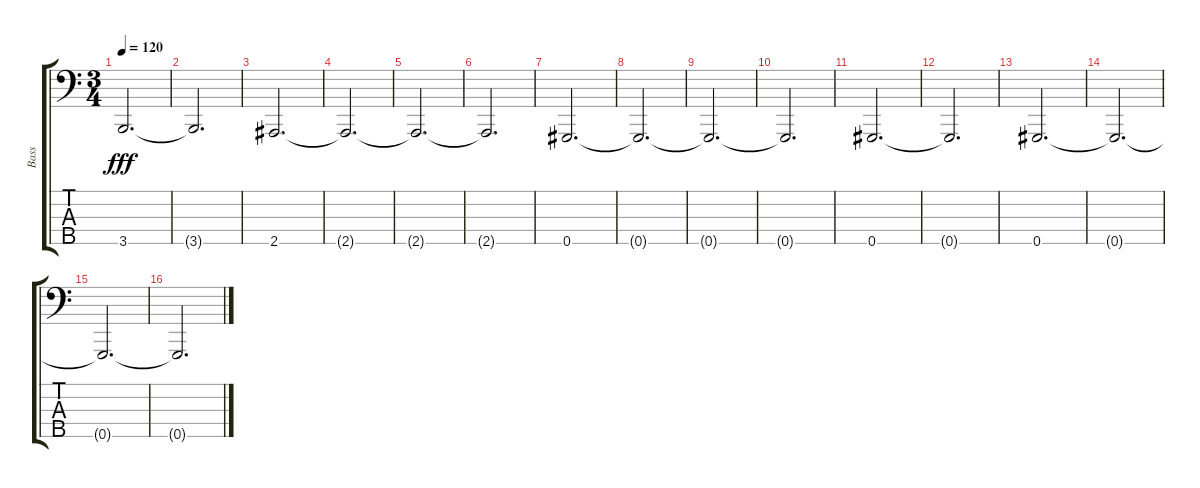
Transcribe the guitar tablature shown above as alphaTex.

\track ("Bass" "Bass") {instrument fretlessbass}
\staff {score tabs}
\tuning (F2 Db2 Ab1 Eb1 Ab0) {hide}
\ts (3 4)
\tempo 120
\clef f4
\ks c
3.5{t}.2{d dy fff} |
3.5{t}.2{d} |
2.5.2{d} |
2.5{t}.2{d} |
2.5{t}.2{d} |
2.5{t}.2{d} |
0.5.2{d} |
0.5{t}.2{d} |
0.5{t}.2{d} |
0.5{t}.2{d} |
0.5.2{d} |
0.5{t}.2{d} |
0.5.2{d} |
0.5{t}.2{d} |
0.5{t}.2{d} |
0.5{t}.2{d}
